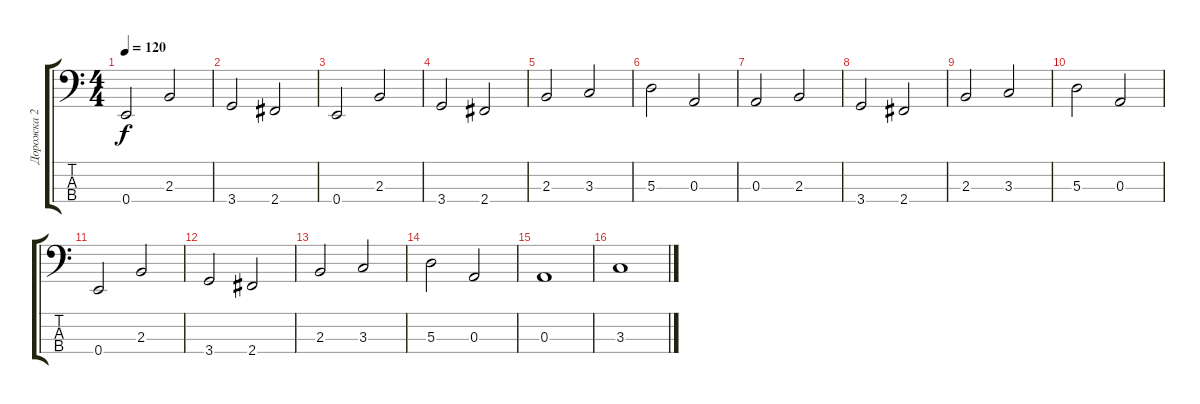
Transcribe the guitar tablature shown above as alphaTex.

\track ("Дорожка 2" "Дорожка 2") {instrument electricbassfinger}
\staff {score tabs}
\tuning (G2 D2 A1 E1) {hide}
\ts (4 4)
\tempo 120
\clef f4
\ks c
0.4.2{dy f} 2.3.2 |
3.4.2 2.4.2 |
0.4.2 2.3.2 |
3.4.2 2.4.2 |
2.3.2 3.3.2 |
5.3.2 0.3.2 |
0.3.2 2.3.2 |
3.4.2 2.4.2 |
2.3.2 3.3.2 |
5.3.2 0.3.2 |
0.4.2 2.3.2 |
3.4.2 2.4.2 |
2.3.2 3.3.2 |
5.3.2 0.3.2 |
0.3.1 |
3.3.1
